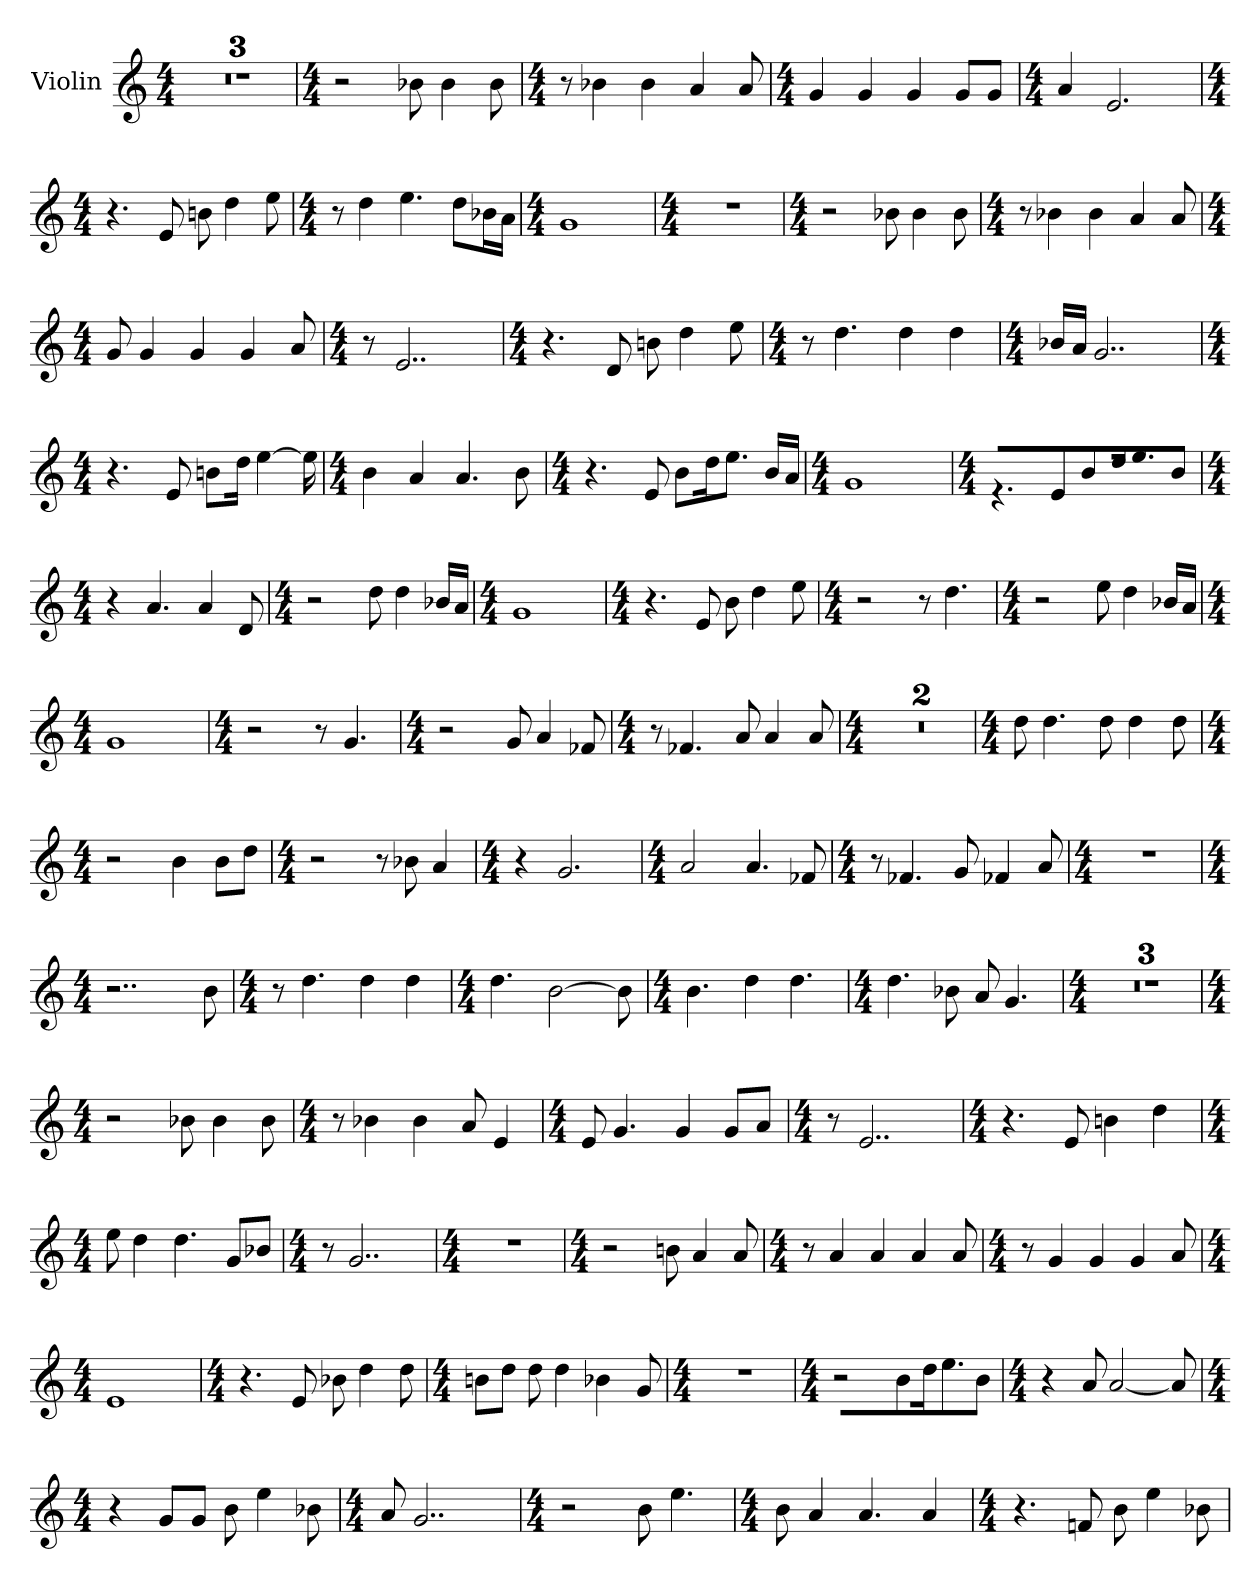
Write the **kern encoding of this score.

**kern
*part1
*staff1
*I"Violin
*I'Vln
*M4/4
=
1r
=
*M4/4
1r
=
*M4/4
1r
=
*M4/4
2r
8b-X
4b-
8b-
=
*M4/4
8r
4b-X
4b-
4a
8a
=
*M4/4
4g
4g
4g
8gL
8gJ
=
*M4/4
4a
2.e
=
*M4/4
4.r
8e
8bn
4dd
8ee
=
*M4/4
8r
4dd
4.ee
8ddL
16b-XL
16aJJ
=
*M4/4
1g
=
*M4/4
1r
=
*M4/4
2r
8b-X
4b-
8b-
=
*M4/4
8r
4b-X
4b-
4a
8a
=
*M4/4
8g
4g
4g
4g
8a
=
*M4/4
8r
2..e
=
*M4/4
4.r
8d
8bn
4dd
8ee
=
*M4/4
8r
4.dd
4dd
4dd
=
*M4/4
16b-XLL
16aJJ
2..g
=
*M4/4
4.r
8e
8bnL
16ddJk
[4ee
16ee]
=
*M4/4
4b
4a
4.a
8b
=
*M4/4
4.r
8e
8bL
16ddK
8.eeJ
16bLL
16aJJ
=
*M4/4
1g
=
*M4/4
4.r
8e
8bL
16ddK
8.eeJ
8bJ
=
*M4/4
4r
4.a
4a
8d
=
*M4/4
2r
8dd
4dd
16b-XLL
16aJJ
=
*M4/4
1g
=
*M4/4
4.r
8e
8b
4dd
8ee
=
*M4/4
2r
8r
4.dd
=
*M4/4
2r
8ee
4dd
16b-XLL
16aJJ
=
*M4/4
1g
=
*M4/4
2r
8r
4.g
=
*M4/4
2r
8g
4a
8f-X
=
*M4/4
8r
4.f-X
8a
4a
8a
=
*M4/4
1r
=
*M4/4
1r
=
*M4/4
8dd
4.dd
8dd
4dd
8dd
=
*M4/4
2r
4b
8bL
8ddJ
=
*M4/4
2r
8r
8b-X
4a
=
*M4/4
4r
2.g
=
*M4/4
2a
4.a
8f-X
=
*M4/4
8r
4.f-X
8g
4f-X
8a
=
*M4/4
1r
=
*M4/4
2..r
8b
=
*M4/4
8r
4.dd
4dd
4dd
=
*M4/4
4.dd
[2b
8b]
=
*M4/4
4.b
4dd
4.dd
=
*M4/4
4.dd
8b-X
8a
4.g
=
*M4/4
1r
=
*M4/4
1r
=
*M4/4
1r
=
*M4/4
2r
8b-X
4b-
8b-
=
*M4/4
8r
4b-X
4b-
8a
4e
=
*M4/4
8e
4.g
4g
8gL
8aJ
=
*M4/4
8r
2..e
=
*M4/4
4.r
8e
4bn
4dd
=
*M4/4
8ee
4dd
4.dd
8gL
8b-XJ
=
*M4/4
8r
2..g
=
*M4/4
1r
=
*M4/4
2r
8bn
4a
8a
=
*M4/4
8r
4a
4a
4a
8a
=
*M4/4
8r
4g
4g
4g
8a
=
*M4/4
1e
=
*M4/4
4.r
8e
8b-X
4dd
8dd
=
*M4/4
8bnL
8ddJ
8dd
4dd
4b-X
8g
=
*M4/4
1r
=
*M4/4
2r
8bL
16ddK
8.eeJ
8bJ
=
*M4/4
4r
8a
[2a
8a]
=
*M4/4
4r
8gL
8gJ
8b
4ee
8b-X
=
*M4/4
8a
2..g
=
*M4/4
2r
8b
4.ee
=
*M4/4
8b
4a
4.a
4a
=
*M4/4
4.r
8fn
8b
4ee
8b-X
=
*-
